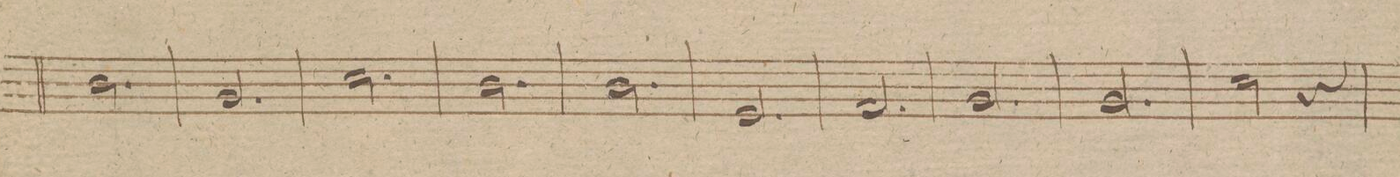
**kern	**dynam
*I"Trombone Baſso.	*
*clefF4	*
*k[f#]	*
*met(c|)	*
*M3/4	*
2.D\	.
=224	=224
2.BB/	.
=225	=225
2.E\	.
=226	=226
2.D\	.
=227	=227
2.D\	.
=228	=228
2.GG/	.
=229	=229
2.AA/	.
=230	=230
2.BB/	.
=231	=231
2.BB/	.
=232	=232
2E\	.
4r	.
=233	=233
*-	*-
